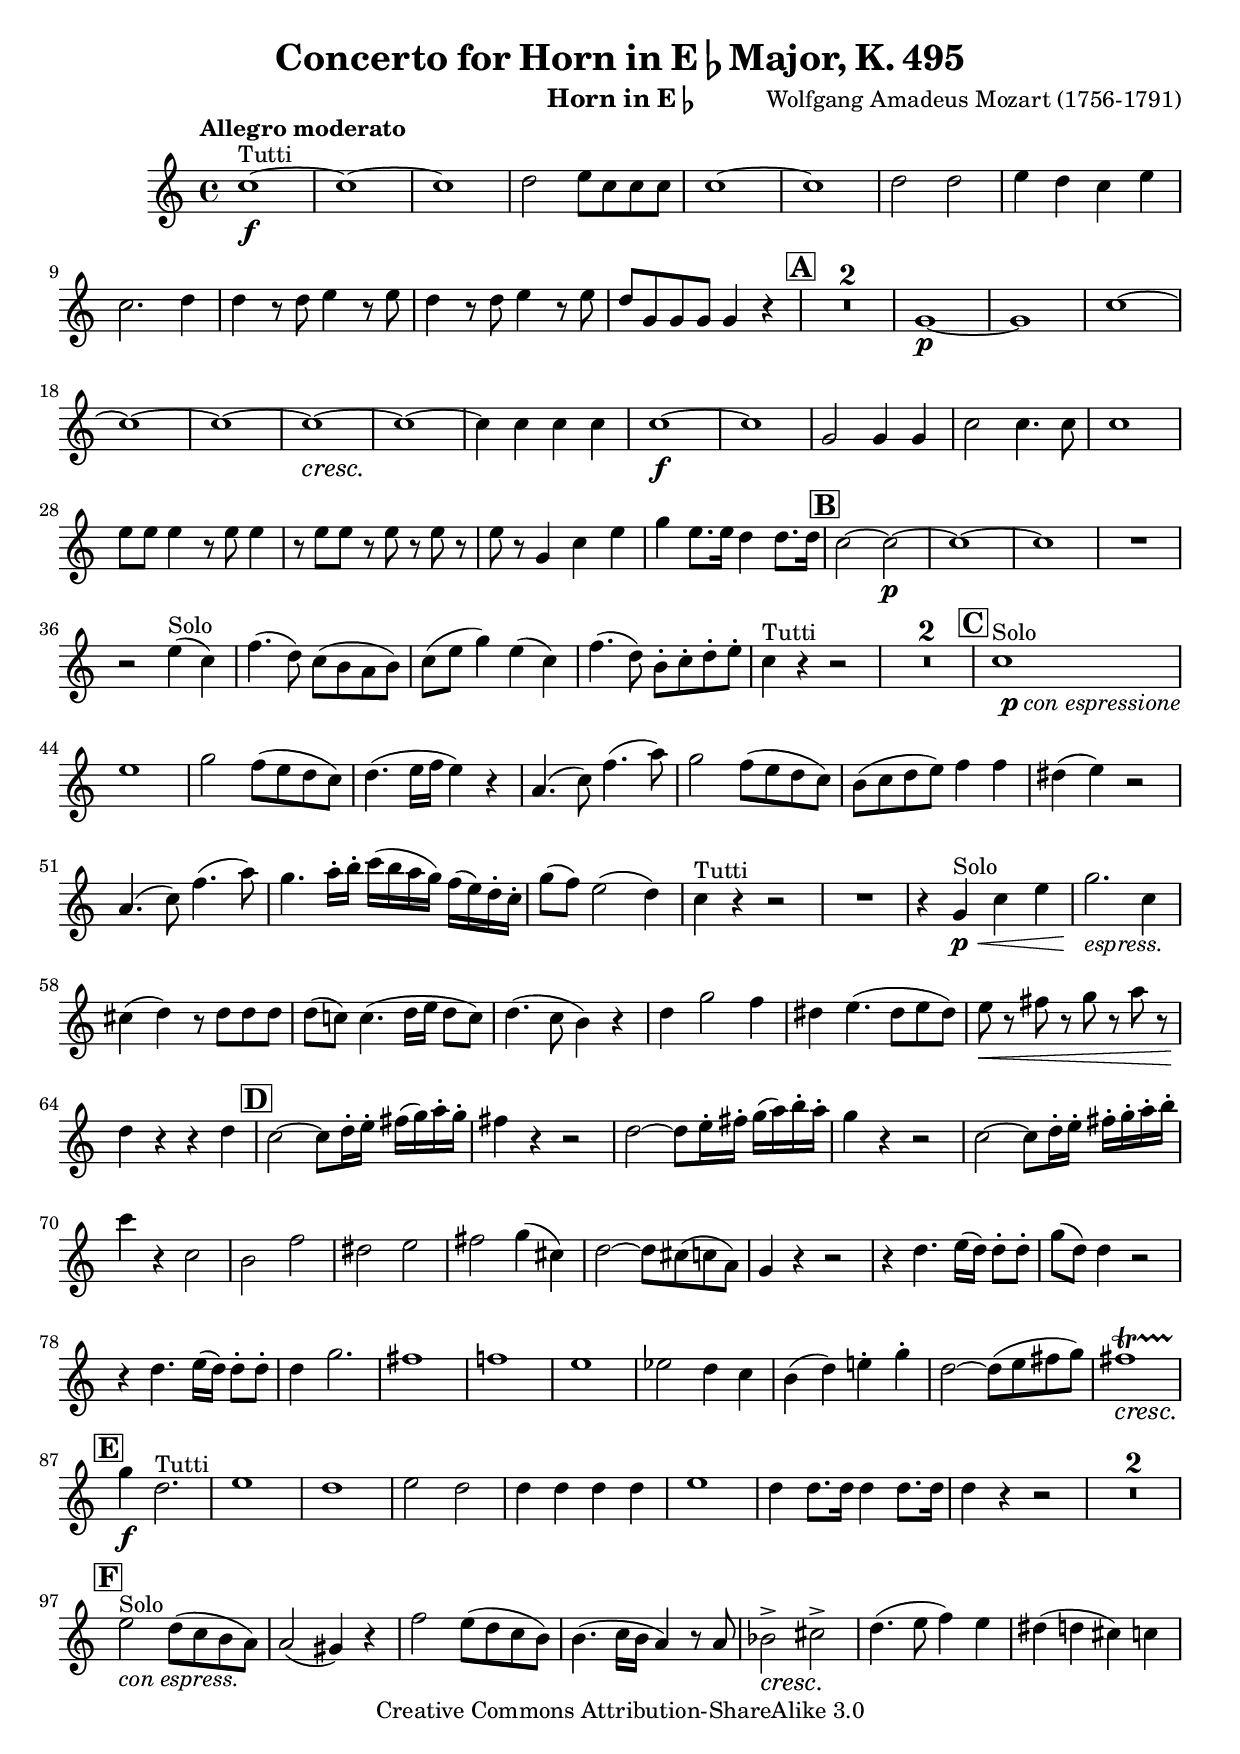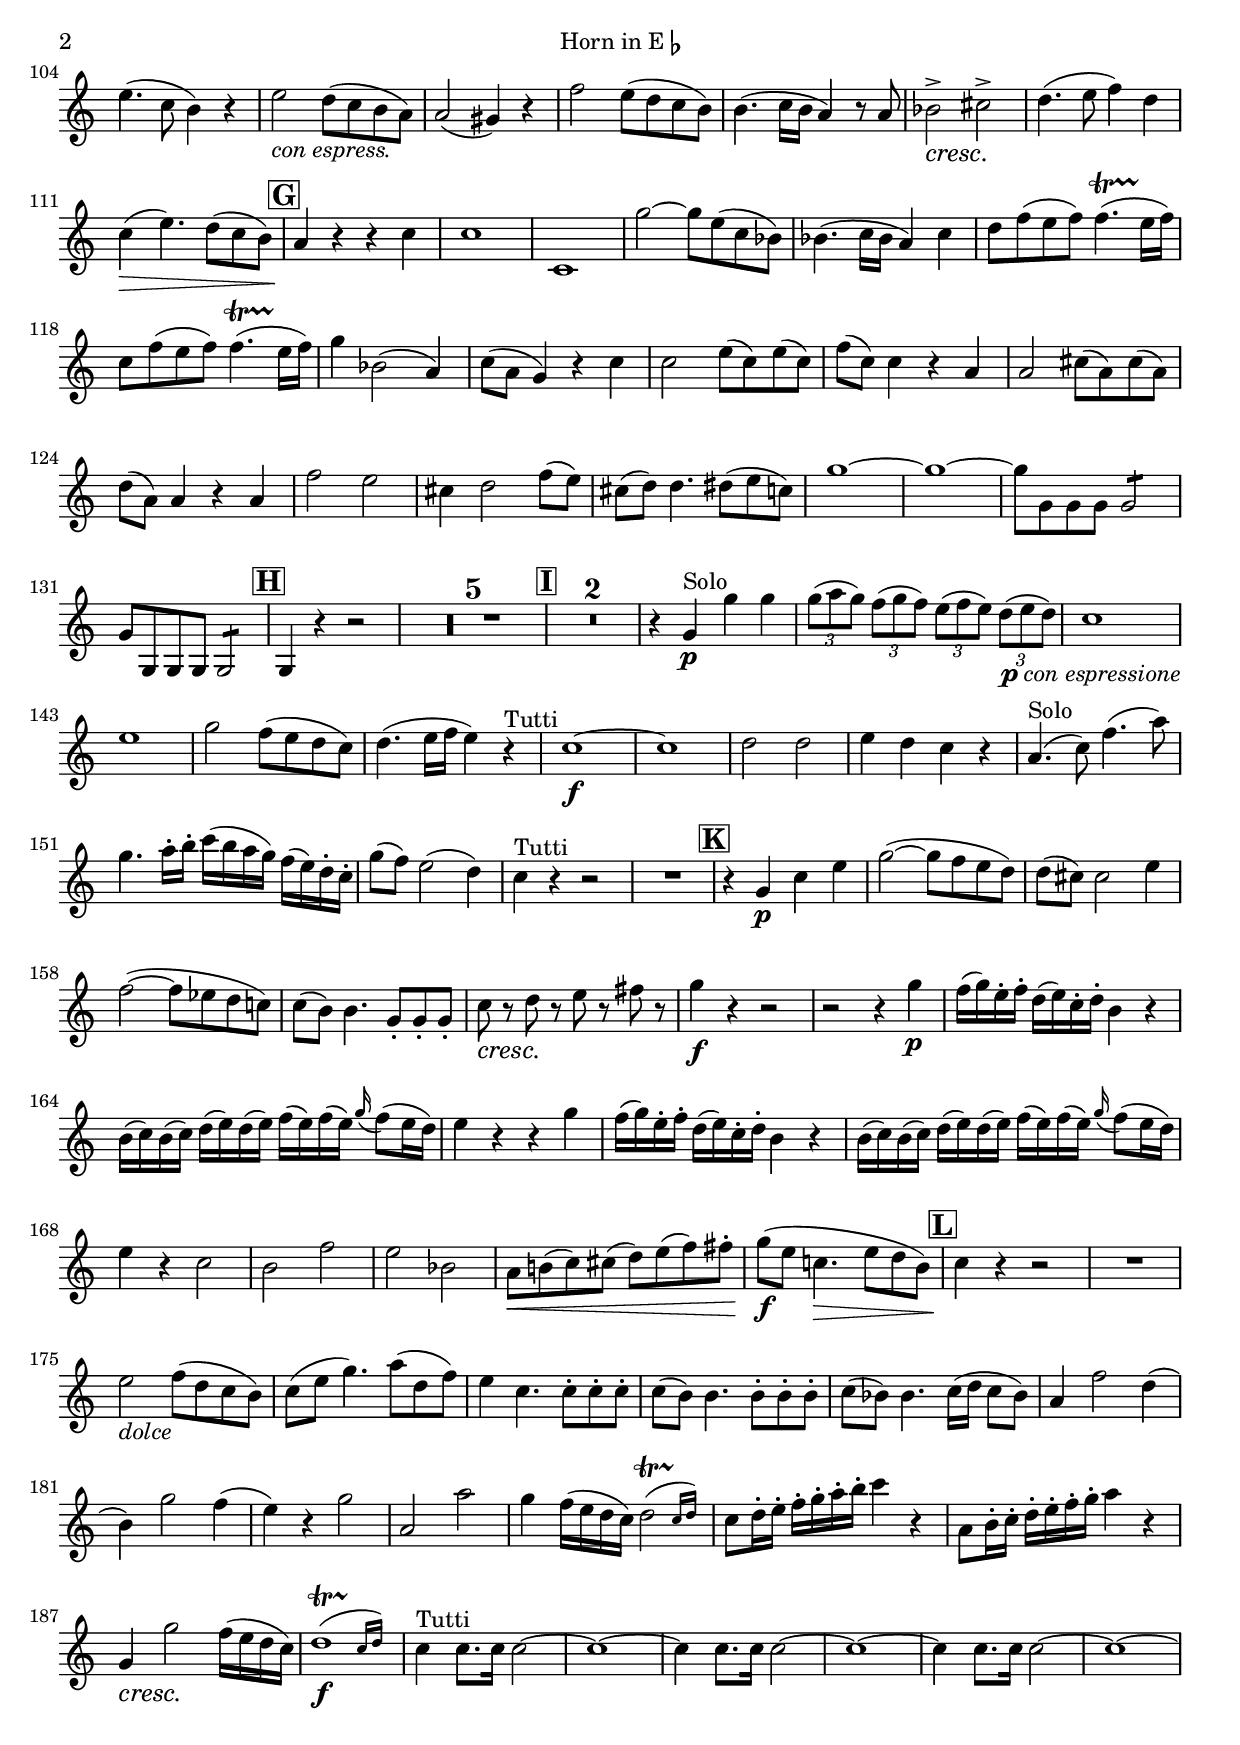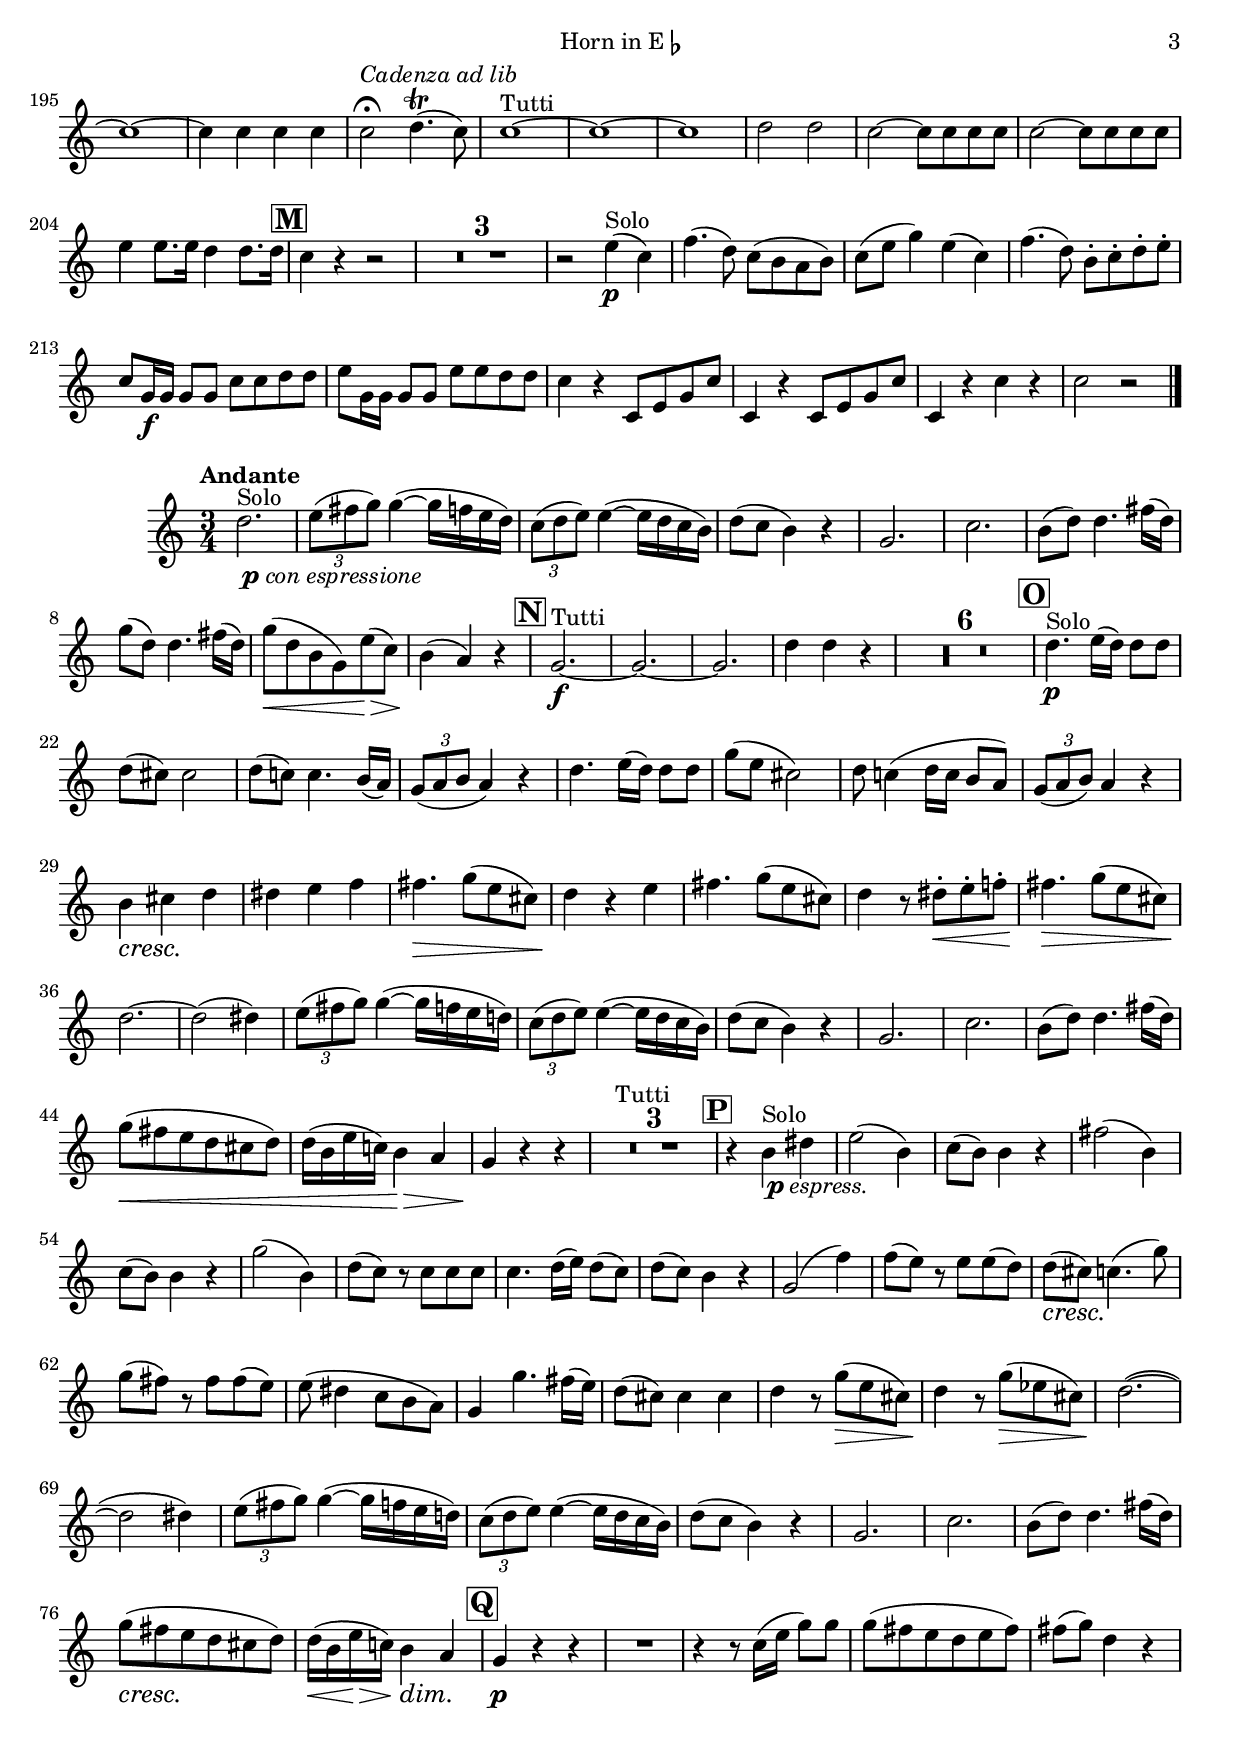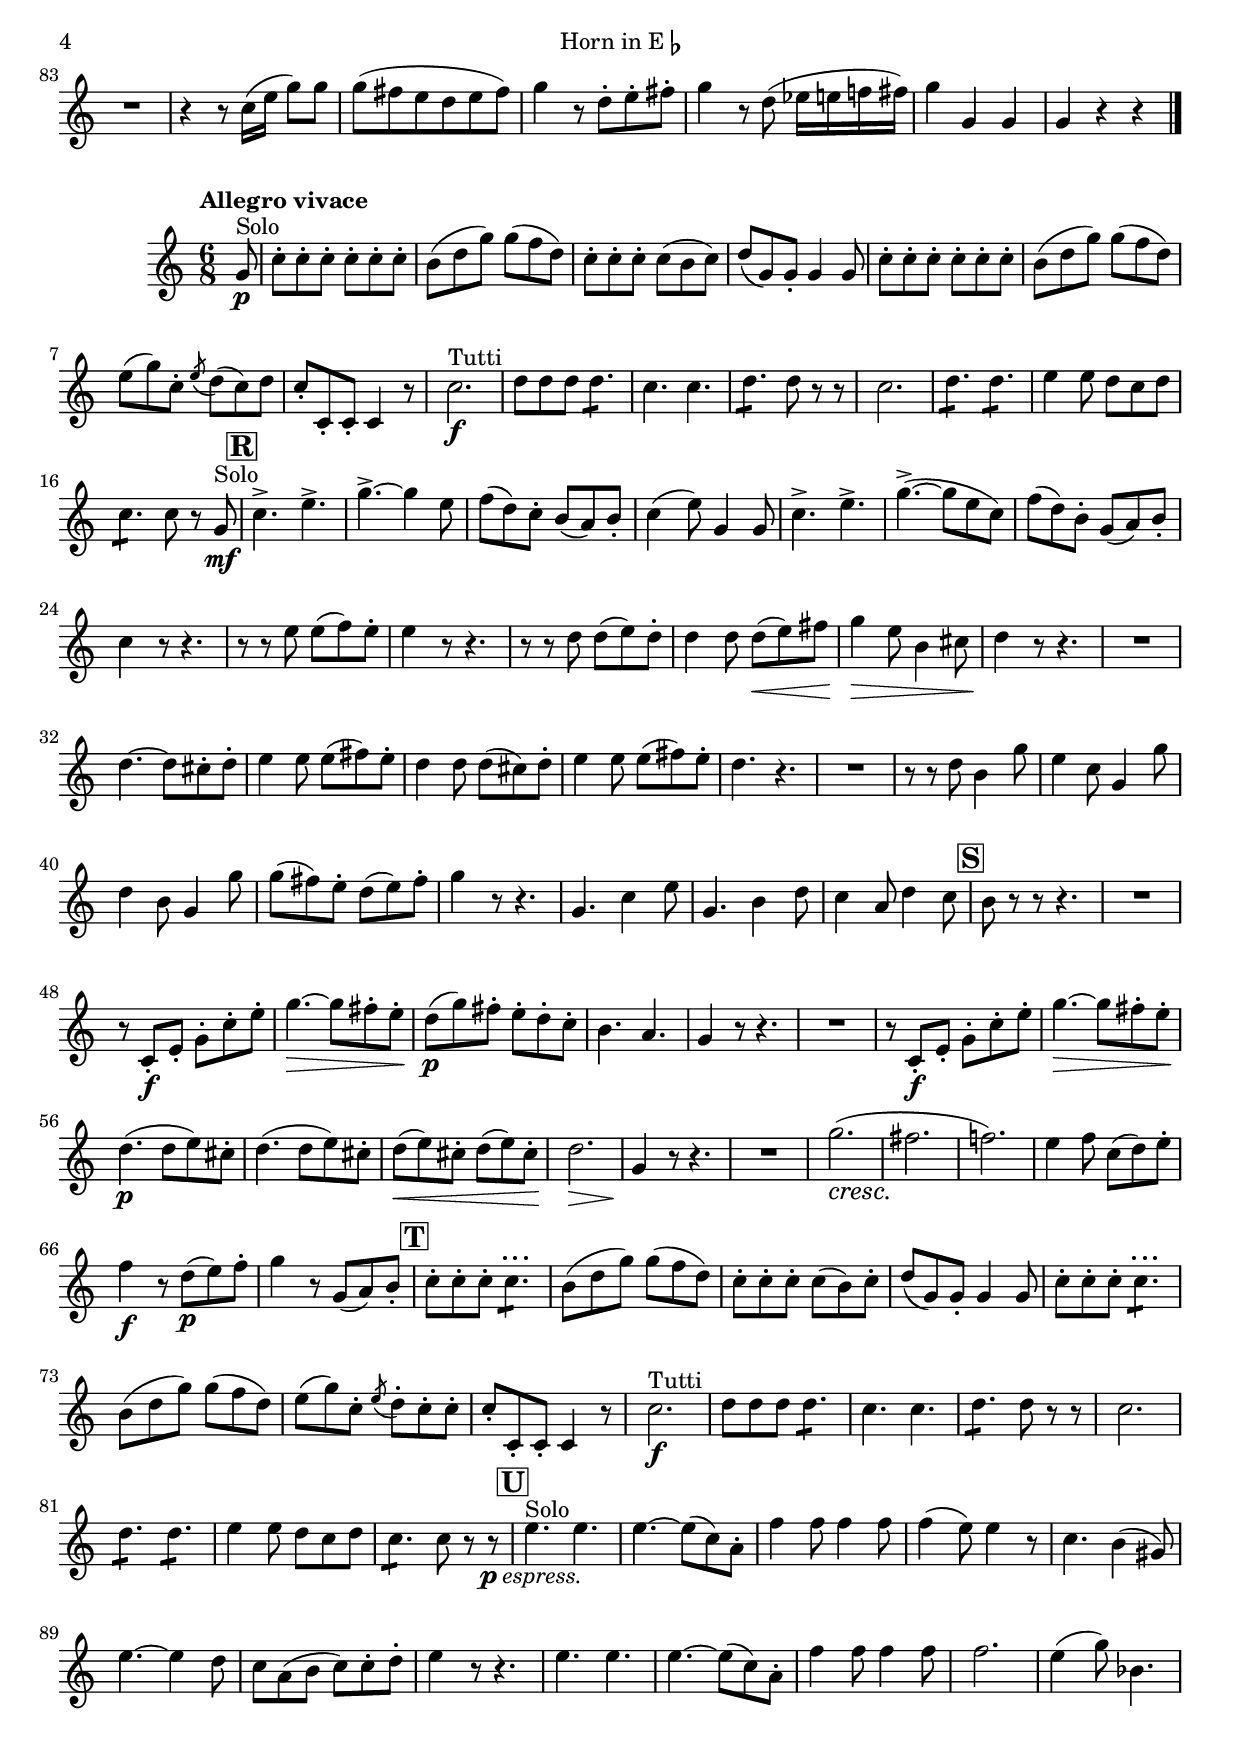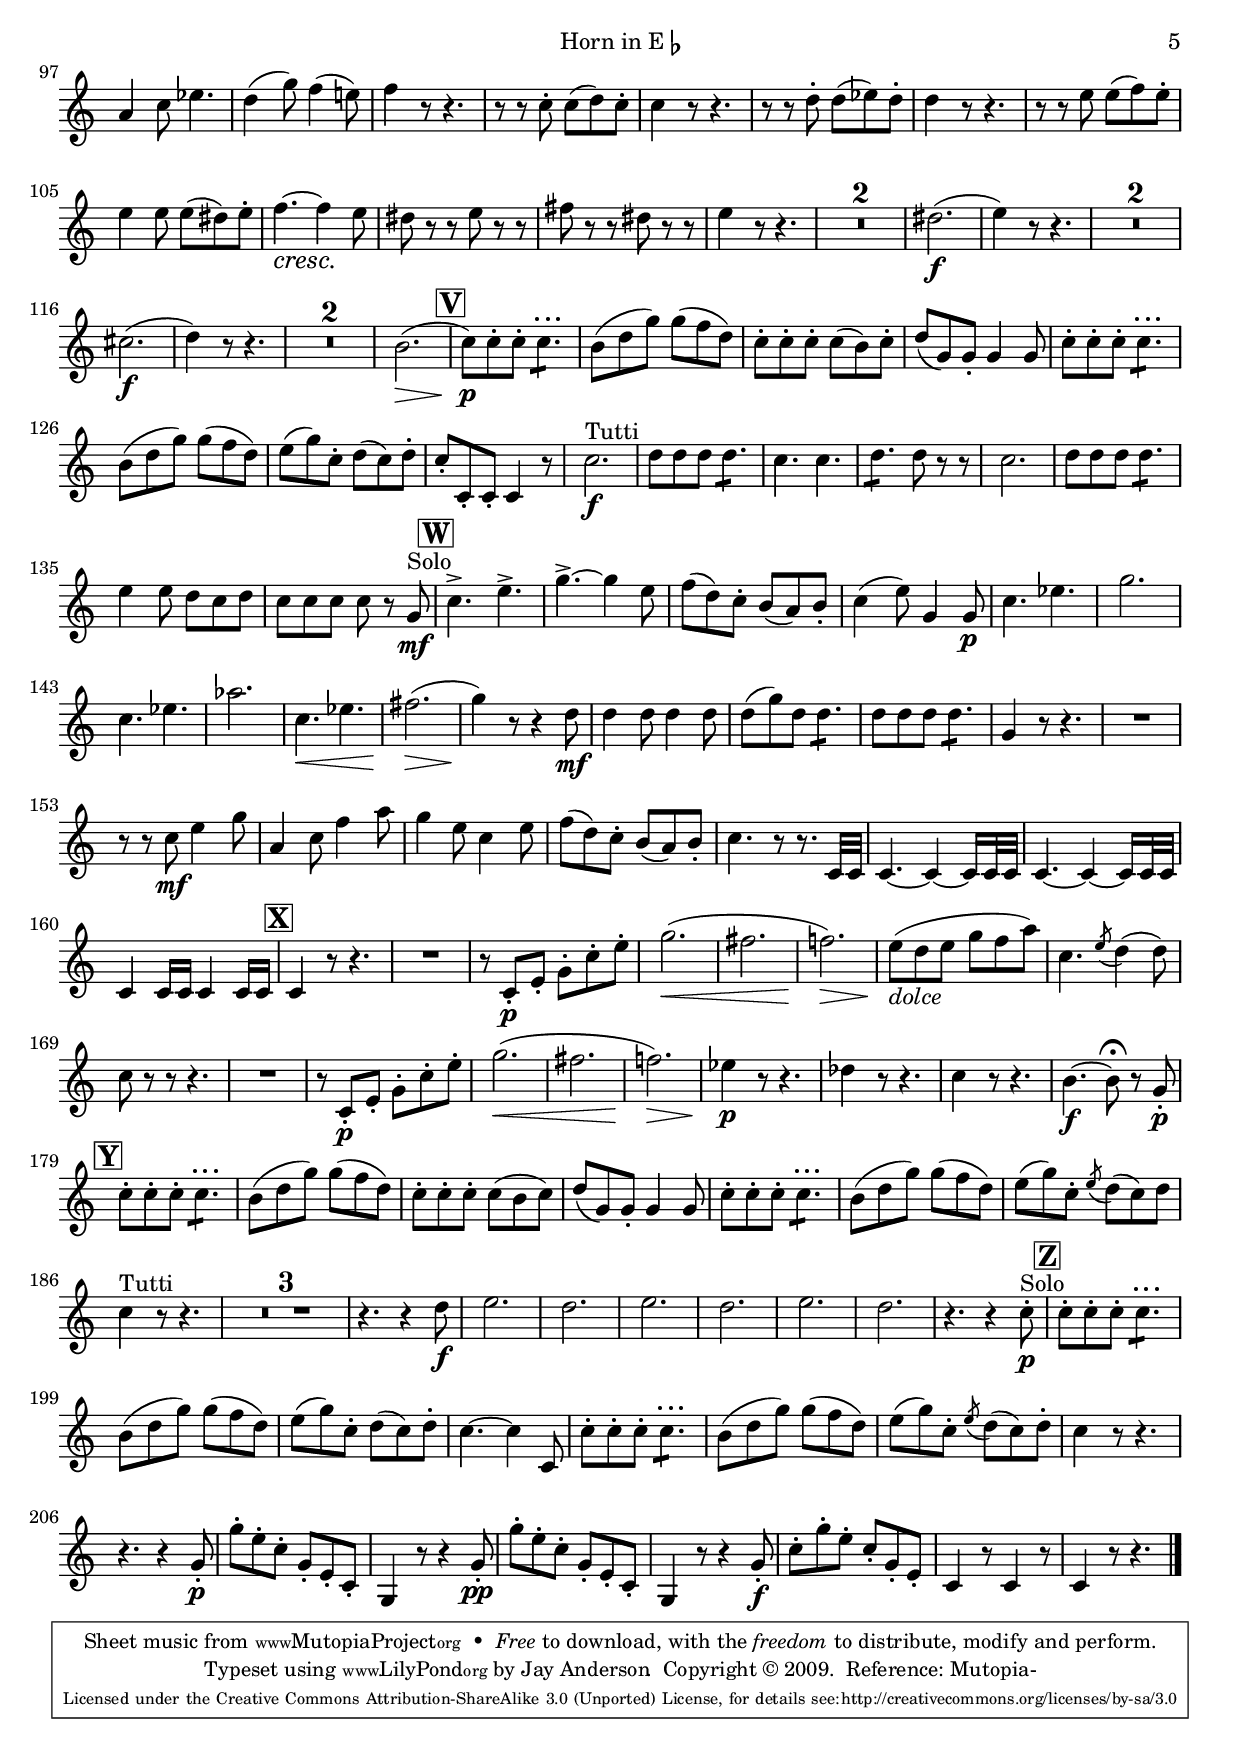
\version "2.12.2"

\include "defs.lyi"
\version "2.12.2"

hornMvtI = \relative c''
{
  \transposition ees
  c1~\f^\tutti |
  c~ |
  c |
  d2 e8 c c c |
  c1~ |
  c |
  d2 d |
  e4 d c e |
  c2. d4 |
  \repeat unfold 2 {d4 r8 d e4 r8 e |}
  d8 g, g g g4 r |

  %A
  R1*2 |
  g1~\p |
  g |
  c1~ |
  c1~ |
  c1~ |
  \override DynamicTextSpanner #'dash-period = #-1.0
  \crescTextCresc
  c1~\< |
  c1~ |
  c4 c c c |
  c1~\f |
  c |
  g2 g4 g |
  c2 c4. c8 |
  c1 |
  e8 e e4 r8 e e4 |
  r8 e e r e r e r |
  e r g,4 c e |
  g e8. e16 d4 d8. d16 |

  %B
  c2~ c~\p |
  c1~ |
  c |
  R1 |
  r2 e4(^\solo c) |
  f4.( d8) c( b a b) |
  c( e g4) e( c) |
  f4.( d8) b8-. c-. d-. e-. |
  c4^\tutti r r2 |
  R1*2 |

  %C
  \once \override Staff.DynamicText #'self-alignment-X = #LEFT
  c1\pConEspressione^\solo |
  e |
  g2 f8( e d c) |
  d4.( e16 f e4) r |
  a,4.( c8) f4.( a8) |
  g2 f8( e d c) |
  b( c d e) f4 f |
  dis( e) r2 |
  a,4.( c8) f4.( a8) |
  g4. a16-. b-. c( b a g) f( e) d-. c-. |
  g'8( f) e2( d4) |
  c^\tutti r r2 |
  R1 |
  \crescHairpin
  r4 g\p\<^\solo c e |
  g2.\!_\espress c,4 |
  cis( d) r8 d d d |
  d( c) c4.( d16 e d8 c) |
  d4.( c8 b4) r |
  d g2 f4 |
  dis e4.( dis8 e dis) |
  e8\< r fis r g r a r |
  d,4\! r r d |

  %D
  c2~ c8 d16-. e-. fis( g) a-. g-. |
  fis4 r r2 |
  d2~ d8 e16-. fis-. g( a) b-. a-. |
  g4 r r2 |
  c,2~ c8 d16-. e-. fis-. g-. a-. b-. |
  c4 r c,2 |
  b f' |
  dis e |
  fis g4( cis,) |
  d2~ d8 cis( c a) |
  g4 r r2 |
  r4 d'4. e16( d) d8-. d-. |
  g( d) d4 r2 |
  r4 d4. e16( d) d8-. d-. |
  d4 g2. |
  fis1 |
  f |
  e |
  ees2 d4 c |
  b( d) e-. g-. |
  d2~ d8( e fis g) |
  \crescTextCresc
  fis1\<\startTrillSpan

  %E
  g4\stopTrillSpan\f d2.^\tutti |
  e1 |
  d |
  e2 d |
  d4 d d d |
  e1 |
  \repeat unfold 2 {d4 d8. d16} |
  d4 r r2 |
  R1*2 |

  %F
  \once \override Staff.DynamicText #'self-alignment-X = #LEFT
  e2_\conEspress^\solo d8( c b a) |
  a2( gis4) r |
  f'2 e8( d c b) |
  b4.( c16 b a4) r8 a |
  bes2->\< cis-> |
  d4.(\! e8 f4) e |
  dis( d cis) c |
  e4.( c8 b4) r |
  e2_\conEspress d8( c b a) |
  a2( gis4) r |
  f'2 e8( d c b) |
  b4.( c16 b a4) r8 a |
  bes2->\< cis-> |
  d4.( e8 f4)\! d |
  c(\> e4.) d8( c b) |

  %G
  a4\! r r c |
  c1 |
  c, |
  g''2~ g8 e( c bes) |
  bes4.( c16 bes a4) c |
  d8 f( e f) f4.(\startTrillSpan e16\stopTrillSpan f) |
  c8 f( e f) f4.(\startTrillSpan e16\stopTrillSpan f) |
  g4 bes,2( a4) |
  c8( a g4) r c |
  c2 e8( c) e( c) |
  f( c) c4 r a |
  a2 cis8( a) cis( a) |
  d( a) a4 r a |
  f'2 e |
  cis4 d2 f8( e) |
  cis( d) d4. dis8( e c) |
  g'1~ |
  g~ |
  g8 g, g g \repeat tremolo 4 g8 |
  g8 g, g g \repeat tremolo 4 g8 |

  %H
  g4 r r2 |
  R1*5 |

  %I
  R1*2 |
  r4 g'\p^\solo g' g |
  \times 2/3 {g8( a g)} \times 2/3 {f( g f)}
    \times 2/3 {e( f e)} \times 2/3 {d( e d)} |
  c1\pConEspressione |
  e |
  g2 f8( e d c) |
  d4.( e16 f e4) r^\tutti |
  c1~\f |
  c |
  d2 d |
  e4 d c r |
  a4.(^\solo c8) f4.( a8) |
  g4. a16-. b-. c( b a g) f( e) d-. c-. |
  g'8( f) e2( d4) |
  c4^\tutti r r2 |
  R1 |

  %K
  r4 g\p c e |
  g2~( g8 f e d) |
  d( cis) cis2 e4 |
  f2~( f8 ees d c) |
  c( b) b4. g8-. g-. g-. |
  \crescTextCresc
  c\< r d r e r fis r |
  g4\f r r2 |
  r2 r4 g\p |
  f16( g) e-. f-. d( e) c-. d-. b4 r |
  b16( c) b( c) d( e) d( e) f( e) f( e) \appoggiatura g16 f8( e16 d) |
  e4 r r g |
  f16( g) e-. f-. d( e) c-. d-. b4 r |
  b16( c) b( c) d( e) d( e) f( e) f( e) \appoggiatura g16 f8( e16 d) |
  e4 r c2 |
  b f' |
  e bes |
  \crescHairpin
  a8\< b( c) cis( d) e( f) fis-. |
  g(\f e c4.\> e8 d b) |

  %L
  c4\! r r2 |
  R1 |
  e2_\dolce f8( d c b) |
  c( e g4.) a8( d, f) |
  e4 c4. c8-. c-. c-. |
  c8( b) b4. b8-. b-. b-. |
  c8( bes) bes4. c16( d c8 bes) |
  a4 f'2 d4( |
  b) g'2 f4( |
  e) r g2 |
  a, a' |
  g4 f16( e d c) \afterGrace d2(\startTrillSpan {c16[\stopTrillSpan d])} |
  c8 d16-. e-. f-. g-. a-. b-. c4 r |
  a,8 b16-. c-. d-. e-. f-. g-. a4 r |
  \crescTextCresc
  g,4\< g'2 f16( e d c) |
  \afterGrace d1(\f\startTrillSpan {c16[\stopTrillSpan d])} |
  c4^\tutti c8. c16 c2~ |
  c1~ |
  c4 c8. c16 c2~ |
  c1~ |
  c4 c8. c16 c2~ |
  c1~ |
  c~ |
  c4 c c c |
  c2\fermata^\cadenza d4.(\trill c8) |
  c1~^\tutti |
  c~ |
  c |
  d2 d |
  \repeat unfold 2 {c2~ c8 c c c |}
  e4 e8. e16 d4 d8. d16 |

  %M
  c4 r r2 |
  R1*3 |
  r2 e4(\p^\solo c) |
  f4.( d8) c( b a b) |
  c( e g4) e( c) |
  f4.( d8) b-. c-. d-. e-. |
  c8 g16\f g g8 g c c d d |
  e8 g,16 g g8 g e' e d d |
  c4 r c,8 e g c |
  c,4 r c8 e g c |
  c,4 r c' r |
  c2 r |
}


\version "2.12.2"

hornMvtII = \relative c''
{
  \transposition ees
  \once \override Staff.DynamicText #'self-alignment-X = #LEFT
  d2.\pConEspressione^\solo |
  \times 2/3 {e8( fis g)} g4~( g16 f e d) |
  \times 2/3 {c8( d e)} e4~( e16 d c b) |
  d8( c b4) r |
  g2. |
  c |
  b8( d) d4. fis16( d) |
  g8( d) d4. fis16( d) |
  g8(\< d b g) e'(\> c) |
  b4(\! a) r |

  %N
  g2.~\f^\tutti |
  g~ |
  g |
  d'4 d r |
  R2.*6 |

  %O
  d4.\p^\solo e16( d) d8 d |
  d( cis) cis2 |
  d8( c) c4. b16( a) |
  \times 2/3 {g8( a b} a4) r |
  d4. e16( d) d8 d |
  g8( e cis2) |
  d8 c4( d16 c b8 a) |
  \times 2/3 {g8( a b)} a4 r |
  \override DynamicTextSpanner #'dash-period = #-1.0
  \crescTextCresc
  b4\< cis d |
  dis e f |
  fis4.\> g8( e cis) |
  d4\! r e |
  fis4. g8( e cis) |
  \crescHairpin
  d4 r8 dis-.\< e-. f-. |
  fis4.\> g8( e cis) |
  d2.~\! |
  d2( dis4) |
  \times 2/3 {e8( fis g)} g4~( g16 f e d) |
  \times 2/3 {c8( d e)} e4~( e16 d c b) |
  d8( c b4) r |
  g2. |
  c |
  b8( d) d4. fis16( d) |
  g8(\< fis e d cis d) |
  d16( b e c) b4\> a |
  g\! r r |
  s1*0^\tutti R2.*3 |

  %P
  r4
    \once \override Staff.DynamicText #'self-alignment-X = #LEFT
    b\pEspress^\solo dis |
  e2( b4) |
  c8( b) b4 r |
  fis'2( b,4) |
  c8( b) b4 r |
  g'2( b,4) |
  d8( c) r c c c |
  c4. d16( e) d8( c) |
  d( c) b4 r |
  g2( f'4) |
  f8( e) r e e( d) |
  \crescTextCresc
  d(\< cis) c4.( g'8) |
  g8( fis)\! r fis fis( e) |
  e( dis4 c8 b a) |
  g4 g'4. fis16( e) |
  d8( cis) cis4 cis |
  d4 r8 g(\> e cis) |
  d4\! r8 g(\> ees cis) |
  d2.~(\! |
  d2 dis4) |
  \times 2/3 {e8( fis g)} g4~( g16 f e d) |
  \times 2/3 {c8( d e)} e4~( e16 d c b) |
  d8( c b4) r |
  g2. |
  c |
  b8( d) d4. fis16( d) |
  \crescTextCresc
  g8(\< fis e d cis d) |
  \crescHairpin
  d16(\< b e\> c)
    \dimTextDim
    b4\> a |

  %Q
  g\p r r |
  R2. |
  r4 r8 c16( e g8) g |
  g( fis e d e fis) |
  fis( g) d4 r |
  R2. |
  r4 r8 c16( e g8) g |
  g( fis e d e fis) |
  g4 r8 d-. e-. fis-. |
  g4 r8 d( ees16 e f fis) |
  g4 g, g |
  g r r |
}


\version "2.12.2"

hornMvtIII = \relative c''
{
  \transposition ees
  g8\p^\solo |
  c-. c-. c-. c-. c-. c-. |
  b( d g) g( f d) |
  c-. c-. c-. c( b c) |
  d( g,) g-. g4 g8 |
  c-. c-. c-. c-. c-. c-. |
  b( d g) g( f d) |
  e( g) c,-. \acciaccatura e8 d( c) d |
  c-. c,-. c-. c4 r8 |
  c'2.\f^\tutti |
  d8 d d \repeat tremolo 3 d8 |
  c4. c |
  \repeat tremolo 3 d8 d8 r r |
  c2. |
  \repeat tremolo 3 d8 \repeat tremolo 3 d8 |
  e4 e8 d c d |
  \repeat tremolo 3 c8 c8 r g\mf^\solo |

  %R
  c4.-> e-> |
  g~-> g4 e8 |
  f( d) c-. b( a) b-. |
  c4( e8) g,4 g8 |
  c4.-> e-> |
  g~->( g8 e c) |
  f( d) b-. g( a) b-. |
  c4 r8 r4. |
  r8 r e e( f) e-. |
  e4 r8 r4. |
  r8 r d d( e) d-. |
  d4 d8 d(\< e) fis |
  g4\> e8 b4 cis8 |
  d4\! r8 r4. |
  R2. |
  d4.~ d8 cis-. d-. |
  e4 e8 e( fis) e-. |
  d4 d8 d( cis) d-. |
  e4 e8 e( fis) e-. |
  d4. r |
  R2. |
  r8 r d b4 g'8 |
  e4 c8 g4 g'8 |
  d4 b8 g4 g'8 |
  g( fis) e-. d( e) fis-. |
  g4 r8 r4. |
  g,4. c4 e8 |
  g,4. b4 d8 |
  c4 a8 d4 c8 |

  %S
  b8 r r r4. |
  R2. |
  r8 c,-.\f e-. g-. c-. e-. |
  g4.~\> g8 fis-. e-. |
  d(\p g) fis-. e-. d-. c-. |
  b4. a |
  g4 r8 r4. |
  R2. |
  r8 c,-.\f e-. g-. c-. e-. |
  g4.~\> g8 fis-. e-. |
  d4.(\p d8 e) cis-. |
  d4.( d8 e) cis-. |
  d(\< e) cis-. d(e) cis-. |
  d2.\> |
  g,4\! r8 r4. |
  R2. |
  \override DynamicTextSpanner #'dash-period = #-1.0
  \crescTextCresc
  g'2.(\< |
  fis |
  f) |
  e4 f8 c( d) e-. |
  f4\f r8 d(\p e) f-. |
  g4 r8 g,( a) b-. |

  %T
  c8-. c-. c-. \repeat tremolo 3 c8^\staccatoThree |
  b( d g) g( f d) |
  c-. c-. c-. c( b) c-. |
  d( g,) g-. g4 g8 |
  c8-. c-. c-. \repeat tremolo 3 c8^\staccatoThree |
  b( d g) g( f d) |
  e( g) c,-. \acciaccatura e8 d-. c-. c-. |
  c-. c,-. c-. c4 r8 |
  c'2.\f^\tutti |
  d8 d d \repeat tremolo 3 d8 |
  c4. c |
  \repeat tremolo 3 d8 d r r |
  c2. |
  \repeat tremolo 3 d8 \repeat tremolo 3 d8 |
  e4 e8 d c d |
  \repeat tremolo 3 c8 c r r |

  %U
  e4.\pEspress^\solo e |
  e~ e8( c) a-. |
  f'4 f8 f4 f8 |
  f4( e8) e4 r8 |
  c4. b4( gis8) |
  e'4.~ e4 d8 |
  c a( b c) c-. d-. |
  e4 r8 r4. |
  e4. e |
  e~ e8( c) a-. |
  f'4 f8 f4 f8 |
  f2. |
  e4( g8) bes,4. |
  a4 c8 ees4. |
  d4( g8) f4( e8) |
  f4 r8 r4. |
  r8 r c-. c( d) c-. |
  c4 r8 r4. |
  r8 r d-. d( ees) d-. |
  d4 r8 r4. |
  r8 r e e( f) e-. |
  e4 e8 e( dis) e-. |
  f4.~\< f4 e8 |
  dis8 r r e r r |
  fis r r dis r r |
  e4\! r8 r4. |
  R2.*2 |
  dis2.(\f |
  e4) r8 r4. |
  R2.*2 |
  cis2.(\f |
  d4) r8 r4. |
  R2.*2 |
  b2.(\> |

  %V
  c8)\p c-. c-. \repeat tremolo 3 c^\staccatoThree |
  b8( d g) g( f d) |
  c-. c-. c-. c( b) c-. |
  d( g,) g-. g4 g8 |
  c8-. c-. c-. \repeat tremolo 3 c^\staccatoThree |
  b8( d g) g( f d) |
  e( g) c,-. d( c) d-. |
  c-. c,-. c-. c4 r8 |
  c'2.\f^\tutti |
  d8 d d \repeat tremolo 3 d8 |
  c4. c |
  \repeat tremolo 3 d8 d r r |
  c2. |
  d8 d d \repeat tremolo 3 d8 |
  e4 e8 d c d |
  c c c c r g\mf^\solo |

  %W
  c4.-> e-> |
  g~-> g4 e8 |
  f( d) c-. b( a) b-. |
  c4( e8) g,4 g8\p |
  c4. ees |
  g2. |
  c,4. ees |
  aes2. |
  \crescHairpin
  c,4.\< ees |
  fis2.(\> |
  g4)\! r8 r4 d8\mf |
  d4 d8 d4 d8 |
  d( g) d \repeat tremolo 3 d8 |
  d d d \repeat tremolo 3 d8 |
  g,4 r8 r4. |
  R2. |
  r8 r c\mf e4 g8 |
  a,4 c8 f4 a8 |
  g4 e8 c4 e8 |
  f( d) c-. b( a) b-. |
  c4. r8 r8. c,32 c |
  \repeat unfold 2 {c4.~ c4~ c16 c32 c |}
  \repeat unfold 2 {c4 c16 c} |

  %X
  c4 r8 r4. |
  R2. |
  r8 c-.\p e-. g-. c-. e-. |
  g2.(\< |
  fis |
  f)\> |
  e8(\!_\dolce d e g f a) |
  c,4. \acciaccatura e8 d4( d8) |
  c8 r r r4. |
  R2. |
  r8 c,-.\p e-. g-. c-. e-. |
  g2.(\< |
  fis |
  f)\> |
  ees4\p r8 r4. |
  des4 r8 r4. |
  c4 r8 r4. |
  b4.~\f b8\fermata r8 g-.\p |

  %Y
  c8-. c-. c-. \repeat tremolo 3 c8^\staccatoThree |
  b( d g) g( f d) |
  c-. c-. c-. c( b c) |
  d( g,) g-. g4 g8 |
  c8-. c-. c-. \repeat tremolo 3 c8^\staccatoThree |
  b( d g) g( f d) |
  e( g) c,-. \acciaccatura e8 d( c) d |
  c4^\tutti r8 r4. |
  R2.*3 |
  r4. r4 d8\f |
  \repeat unfold 3 {e2. | d |}
  r4. r4 c8-.\p^\solo |

  %Z
  c8-. c-. c-. \repeat tremolo 3 c8^\staccatoThree |
  b( d g) g( f d) |
  e( g) c,-. d( c) d-. |
  c4.~ c4 c,8 |
  c'8-. c-. c-. \repeat tremolo 3 c8^\staccatoThree |
  b( d g) g( f d) |
  e( g) c,-. \acciaccatura e8 d( c) d-. |
  c4 r8 r4. |
  r4. r4 g8-.\p |
  g'-. e-. c-. g-. e-. c-. |
  g4 r8 r4 g'8-.\pp |
  g'-. e-. c-. g-. e-. c-. |
  g4 r8 r4 g'8-.\f |
  c-. g'-. e-. c-. g-. e-. |
  c4 r8 c4 r8 |
  c4 r8 r4. |
}



instrument = \markup {Horn in E\flat}

mvtI = \hornMvtI
mvtII = \hornMvtII
mvtIII = \hornMvtIII

\version "2.13.4"

\include "defs.lyi"

\paper
{
  ragged-last-bottom = ##f
}

\book
{
  \include "header.lyi"
  \score
  {
    \new Staff
    {
      #(set-accidental-style 'modern)
      \set Score.skipBars = ##t
      << \mvtI \outlineMvtI >>
    }
  }
  \score
  {
    \new Staff
    {
      #(set-accidental-style 'modern)
      \set Score.skipBars = ##t
      << \mvtII \outlineMvtII >>
    }
  }
  \score
  {
    \new Staff
    {
      #(set-accidental-style 'modern)
      \set Score.skipBars = ##t
      << \mvtIII \outlineMvtIII >>
    }
  }
}



